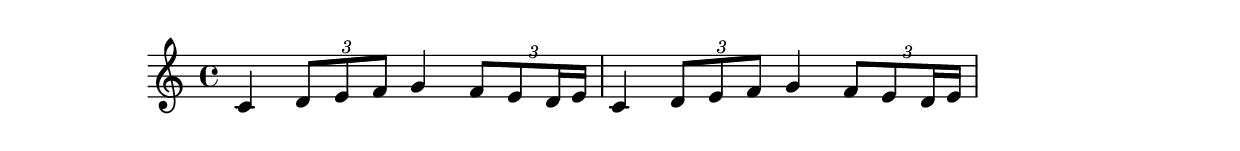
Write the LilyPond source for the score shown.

% Many many thanks to Mats for this useful snippet!


% First version, with a single argument, i.e. the 
% syntax is \triplet{ c d e }
triplet = #(define-music-function (parser location music) (ly:music?)
  #{ \times 2/3 $music #})


% Second version, with three arguments, i.e. the 
% syntax is \trip c d e 
trip = #(define-music-function (parser location m1 m2 m3) 
  (ly:music? ly:music? ly:music?)
  #{ \times 2/3 { $m1 $m2 $m3 } #})

\score{
  \relative c'{
    % Using \triplet
    c4 \triplet{ d8 e f } g4 \triplet{ f8 e d16 e } |
    % Using \trip. Note the last beat, where you have to 
    % add curly braces to get exactly three arguments to \trip
    c4 \trip d8 e f g4 \trip f8 e { d16 e } |
  }
}



